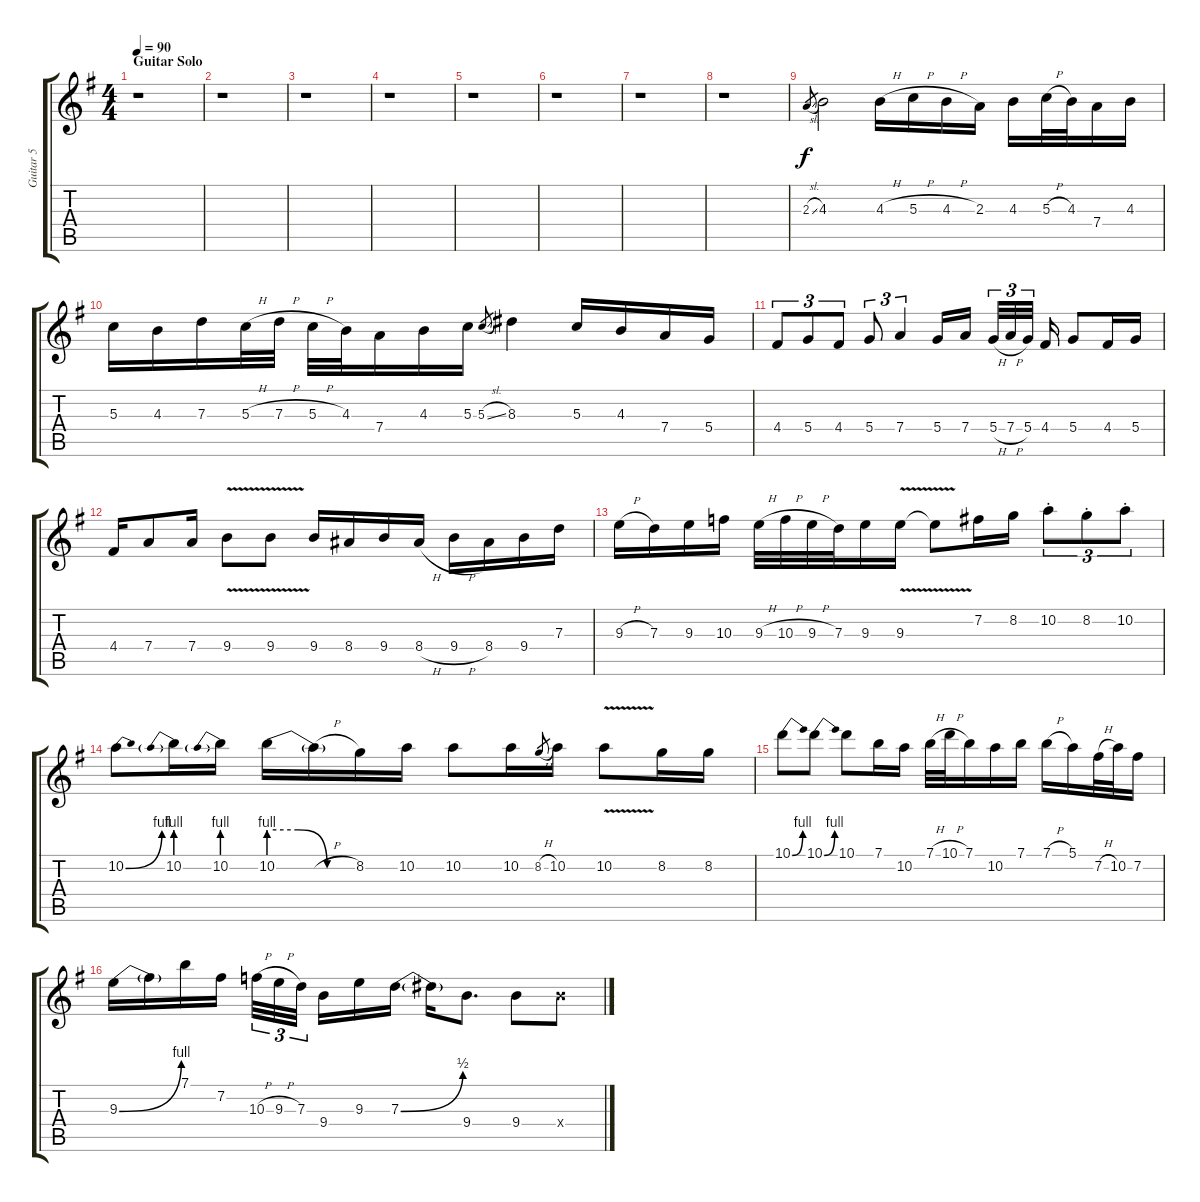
\track ("Guitar 5" "Guitar 5") {instrument overdrivenguitar}
\staff {score tabs}
\tuning (E4 B3 G3 D3 A2 E2) {hide}
\ts (4 4)
\section ("" "Guitar Solo")
\tempo 90
\clef g2
\ks g
r.1{dy f} |
r.1 |
r.1 |
r.1 |
r.1 |
r.1 |
r.1 |
r.1 |
2.3{sl}.8{gr} 4.3.2 4.3{h}.16 5.3{h}.16 4.3{h}.16 2.3.16 4.3.16 5.3{h}.32 4.3.32 7.4.16 4.3.16 |
5.3.16 4.3.16 7.3.16 5.3{h}.32 7.3{h}.32 5.3{h}.32 4.3.32 7.4.16 4.3.16 5.3.16 5.3{sl}.8{gr} 8.3.4 5.3.16 4.3.16 7.4.16 5.4.16 |
4.4.8{tu (3 2)} 5.4.8{tu (3 2)} 4.4.8{tu (3 2)} 5.4.8{tu (3 2)} 7.4.4{tu (3 2)} 5.4.16 7.4.16{beam splitsecondary} 5.4{h}.32{tu (3 2)} 7.4{h}.32{tu (3 2)} 5.4.32{tu (3 2) beam splitsecondary} 4.4.16 5.4.8 4.4.16 5.4.16 |
4.4.16 7.4.8 7.4.16 9.4{v}.8 9.4{v}.8 9.4.16 8.4.16 9.4.16 8.4{h}.16 9.4{h}.16 8.4.16 9.4.16 7.3.16 |
9.3{h}.16 7.3.16 9.3.16 10.3.16 9.3{h}.32 10.3{h}.32 9.3{h}.32 7.3.32 9.3.16 9.3{v}.16 9.3{v t}.8 7.2.16 8.2.16 10.2{st}.8{tu (3 2)} 8.2{st}.8{tu (3 2)} 10.2{st}.8{tu (3 2)} |
10.2{be (bend 0 0 60 4)}.8 10.2{be (prebend 0 4 60 4)}.16 10.2{be (prebend 0 4 60 4)}.16 10.2{be (custom 0 4 20 4 40 0 60 0)}.16 10.2{h t}.16 8.2.16 10.2.16 10.2.8 10.2.16 8.2{h}.8{gr} 10.2.16 10.2{v}.8 8.2.16 8.2.16 |
10.1{be (bend 0 0 60 4)}.8 10.1{be (bend 0 0 60 4)}.8 10.1.8 7.1.16 10.2.16 7.1{h}.32 10.1{h}.32 7.1.16 10.2.16 7.1.16 7.1{h}.16 5.1.16 7.2{h}.32 10.2.32 7.2.16 |
9.3{be (bend 0 0 60 4)}.16 9.3{t}.16 7.1.16 7.2.16 10.3{h}.32{tu (3 2)} 9.3{h}.32{tu (3 2)} 7.3.32{tu (3 2) beam splitsecondary} 9.4.16 9.3.16 7.3{be (bend 0 0 60 2)}.16 7.3{t}.16 9.4.8{d} 9.4.8 9.4{x}.8
